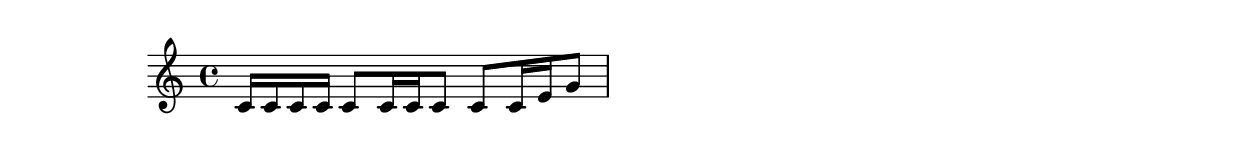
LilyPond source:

#(ly:set-option 'old-relative)
\version "1.9.0"

\header {

    texidoc = "French style beaming. In french beaming, the
    stems do not go to the outer beams."

}

\score { \notes
	 \relative c'
	 {
	     \property Voice.Stem \override #'french-beaming = ##t
	     c16-[ c c c]
	     c8-[ c16 c16 c8]
	     c8-[ c16 e16 g8]
	 }

    \paper { raggedright= ##t }

     }


